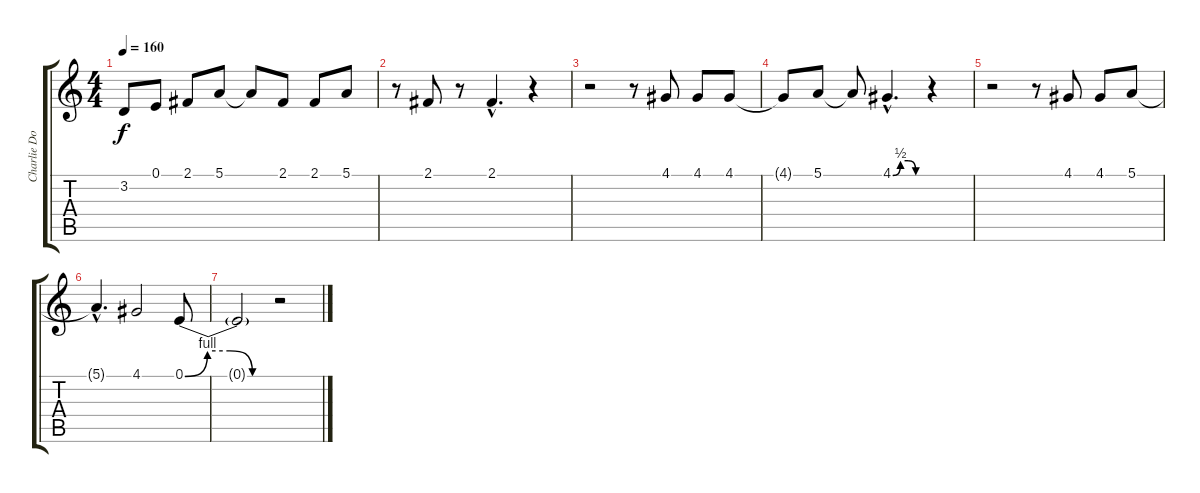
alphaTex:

\track ("Charlie Dominici Lead Vocals" "Charlie Do") {instrument lead6voice}
\staff {score tabs}
\tuning (E4 B3 G3 D3 A2 E2) {hide}
\ts (4 4)
\tempo 160
\clef g2
\ks c
3.2{t}.8{dy f} 0.1.8 2.1.8 5.1.8 5.1{t}.8 2.1.8 2.1.8 5.1.8 |
r.8 2.1.8 r.8 2.1{hac}.4{d} r.4 |
r.2 r.8 4.1.8 4.1.8 4.1.8 |
4.1{t}.8 5.1.8 5.1{t}.8 4.1{be (custom 0 0 15 2 30 2 45 0 60 0) hac}.4{d} r.4 |
r.2 r.8 4.1.8 4.1.8 5.1.8 |
5.1{hac t}.4{d} 4.1.2 0.1{be (custom 0 0 15 4 30 4 45 0 60 0)}.8 |
0.1{t}.2 r.2
